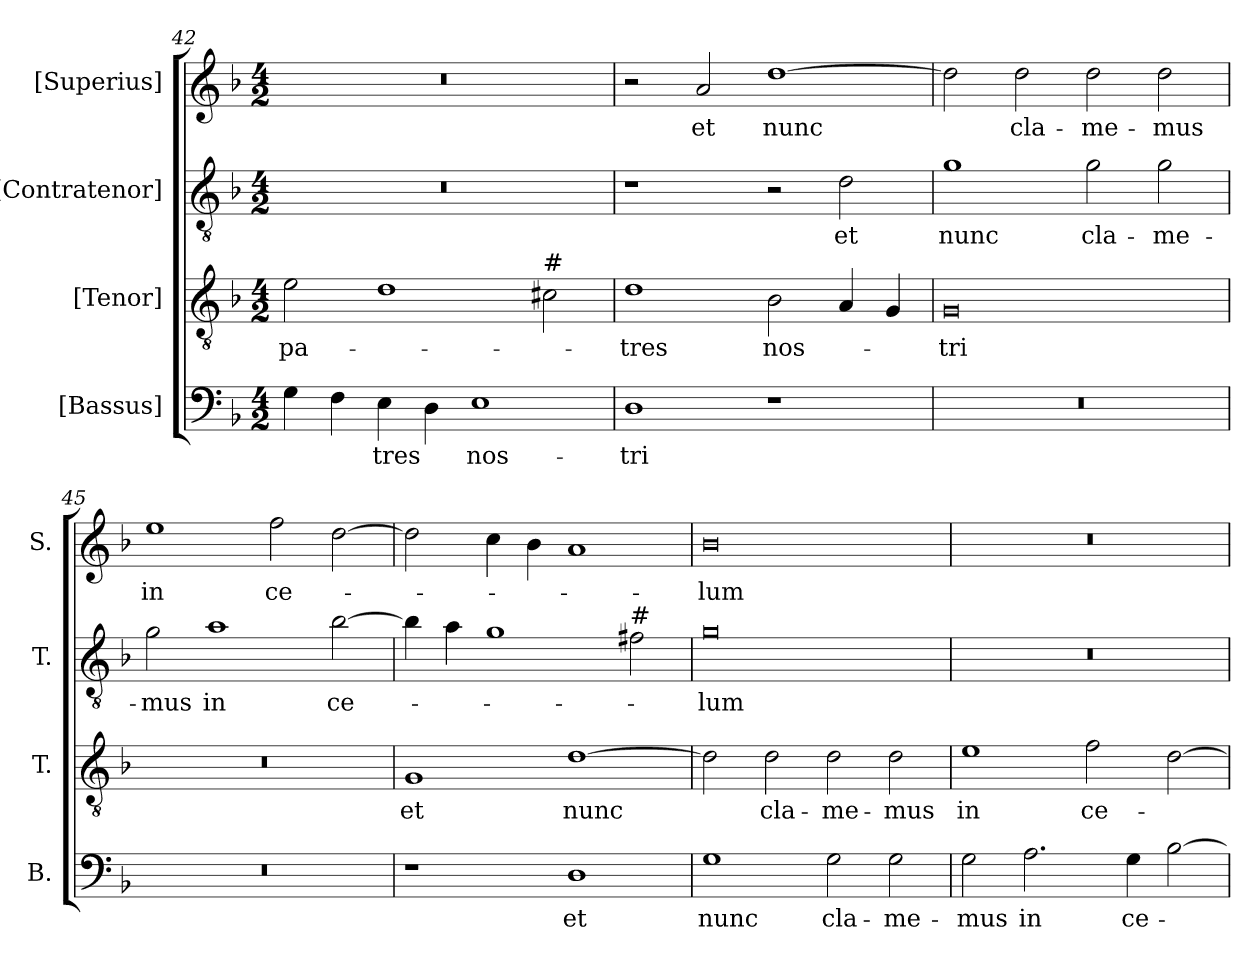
**kern	**text	**kern	**text	**kern	**text	**kern	**text
*part4	*part4	*part3	*part3	*part2	*part2	*part1	*part1
*staff4	*staff4	*staff3	*staff3	*staff2	*staff2	*staff1	*staff1
*I"[Bassus]	*	*I"[Tenor]	*	*I"[Contratenor]	*	*I"[Superius]	*
*I'B.	*	*I'T.	*	*I'T.	*	*I'S.	*
*clefF4	*	*clefGv2	*	*clefGv2	*	*clefG2	*
*	*	*ITrd7c12	*	*ITrd7c12	*	*	*
*k[b-]	*	*k[b-]	*	*k[b-]	*	*k[b-]	*
*F:	*	*F:	*	*F:	*	*F:	*
*M4/2	*	*M4/2	*	*M4/2	*	*M4/2	*
=42	=42	=42	=42	=42	=42	=42	=42
!	!	!	!LO:LY:b:color=#000000	!LO:N:vis=1	!	!LO:N:vis=1	!
4Gi\	.	2Ei\	pa-	0r	.	0r	.
4Fi\	.	.	.	.	.	.	.
!	!LO:LY:b:color=#000000	!	!	!	!	!	!
4Ei\	-tres	1Di	.	.	.	.	.
4Di\	.	.	.	.	.	.	.
!	!LO:LY:b:color=#000000	!	!	!	!	!	!
1Ei	nos-	.	.	.	.	.	.
!	!	!LO:TX:a:t=#	!	!	!	!	!
.	.	2C#j\	.	.	.	.	.
=43	=43	=43	=43	=43	=43	=43	=43
!	!LO:LY:b:color=#000000	!	!	!	!	!	!
!	!	!	!LO:LY:b:color=#000000	!	!	!	!
1Di	-tri	1Di	-tres	1r	.	2r	.
!	!	!	!	!	!	!	!LO:LY:b:color=#000000
.	.	.	.	.	.	2ai/	et
!	!	!	!LO:LY:b:color=#000000	!	!	!	!
!	!	!	!	!	!	!	!LO:LY:b:color=#000000
1r	.	2BB-i\	nos-	2r	.	[>1ddi	nunc
!	!	!	!	!	!LO:LY:b:color=#000000	!	!
.	.	4AAi/	.	2Di\	et	.	.
.	.	4GGi/	.	.	.	.	.
=44	=44	=44	=44	=44	=44	=44	=44
!LO:N:vis=1	!	!	!	!	!	!	!
!	!	!	!LO:LY:b:color=#000000	!	!	!	!
!	!	!	!	!	!LO:LY:b:color=#000000	!	!
0r	.	0GGi	-tri	1Gi	nunc	2ddi\]	.
!	!	!	!	!	!	!	!LO:LY:b:color=#000000
.	.	.	.	.	.	2ddi\	cla-
!	!	!	!	!	!LO:LY:b:color=#000000	!	!
!	!	!	!	!	!	!	!LO:LY:b:color=#000000
.	.	.	.	2Gi\	cla-	2ddi\	-me-
!	!	!	!	!	!LO:LY:b:color=#000000	!	!
!	!	!	!	!	!	!	!LO:LY:b:color=#000000
.	.	.	.	2Gi\	-me-	2ddi\	-mus
=45	=45	=45	=45	=45	=45	=45	=45
!LO:N:vis=1	!	!LO:N:vis=1	!	!	!	!	!
!	!	!	!	!	!LO:LY:b:color=#000000	!	!
!	!	!	!	!	!	!	!LO:LY:b:color=#000000
0r	.	0r	.	2Gi\	-mus	1eei	in
!	!	!	!	!	!LO:LY:b:color=#000000	!	!
.	.	.	.	1Ai	in	.	.
!	!	!	!	!	!	!	!LO:LY:b:color=#000000
.	.	.	.	.	.	2ffi\	ce-
!	!	!	!	!	!LO:LY:b:color=#000000	!	!
.	.	.	.	[>2B-i\	ce-	[>2ddi\	.
!!LO:PB:g=z
=46	=46	=46	=46	=46	=46	=46	=46
!	!	!	!LO:LY:b:color=#000000	!	!	!	!
1r	.	1GGi	et	4B-i\]	.	2ddi\]	.
.	.	.	.	4Ai\	.	.	.
.	.	.	.	1Gi	.	4cci\	.
.	.	.	.	.	.	4b-i\	.
!	!LO:LY:b:color=#000000	!	!	!	!	!	!
!	!	!	!LO:LY:b:color=#000000	!	!	!	!
1Di	et	[>1Di	nunc	.	.	1ai	.
!	!	!	!	!LO:TX:a:t=#	!	!	!
.	.	.	.	2F#j\	.	.	.
=47	=47	=47	=47	=47	=47	=47	=47
!	!LO:LY:b:color=#000000	!	!	!	!	!	!
!	!	!	!	!	!LO:LY:b:color=#000000	!	!
!	!	!	!	!	!	!	!LO:LY:b:color=#000000
1Gi	nunc	2Di\]	.	0Gi	-lum	0b-i	-lum
!	!	!	!LO:LY:b:color=#000000	!	!	!	!
.	.	2Di\	cla-	.	.	.	.
!	!LO:LY:b:color=#000000	!	!	!	!	!	!
!	!	!	!LO:LY:b:color=#000000	!	!	!	!
2Gi\	cla-	2Di\	-me-	.	.	.	.
!	!LO:LY:b:color=#000000	!	!	!	!	!	!
!	!	!	!LO:LY:b:color=#000000	!	!	!	!
2Gi\	-me-	2Di\	-mus	.	.	.	.
=48	=48	=48	=48	=48	=48	=48	=48
!	!LO:LY:b:color=#000000	!	!	!	!	!	!
!	!	!	!LO:LY:b:color=#000000	!LO:N:vis=1	!	!LO:N:vis=1	!
2Gi\	-mus	1Ei	in	0r	.	0r	.
!	!LO:LY:b:color=#000000	!	!	!	!	!	!
2.Ai\	in	.	.	.	.	.	.
!	!	!	!LO:LY:b:color=#000000	!	!	!	!
.	.	2Fi\	ce-	.	.	.	.
!	!LO:LY:b:color=#000000	!	!	!	!	!	!
4Gi\	ce-	.	.	.	.	.	.
[>2B-i\	.	[>2Di\	.	.	.	.	.
=	=	=	=	=	=	=	=
*-	*-	*-	*-	*-	*-	*-	*-
